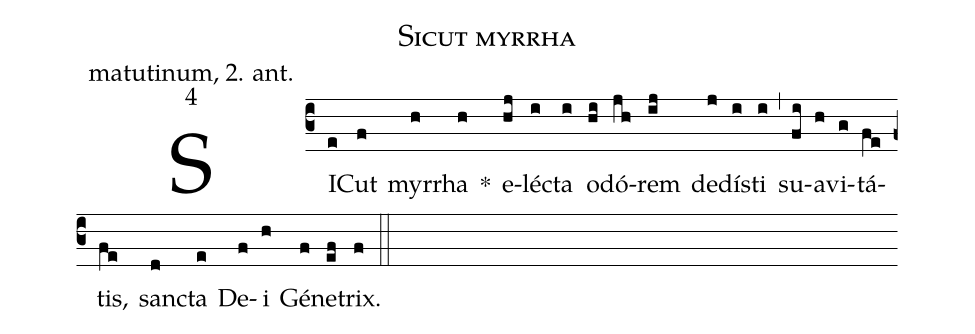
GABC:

name: Sicut myrrha;
office-part: matutinum, 2. ant.;
mode: 4;
%%
(c3)
SIC(e)ut(f) myr(h)rha(h) *() e(hj)léc(i)ta(i)
o(hi)dó(jh)rem(ij) de(j)dís(i)ti(i) (,)
su(fi)a(h)vi(g)tá(fe)tis,(fe)
sanc(d)ta(e) De(f)i(h) Gé(f)ne(ef)trix.(f) (::)
